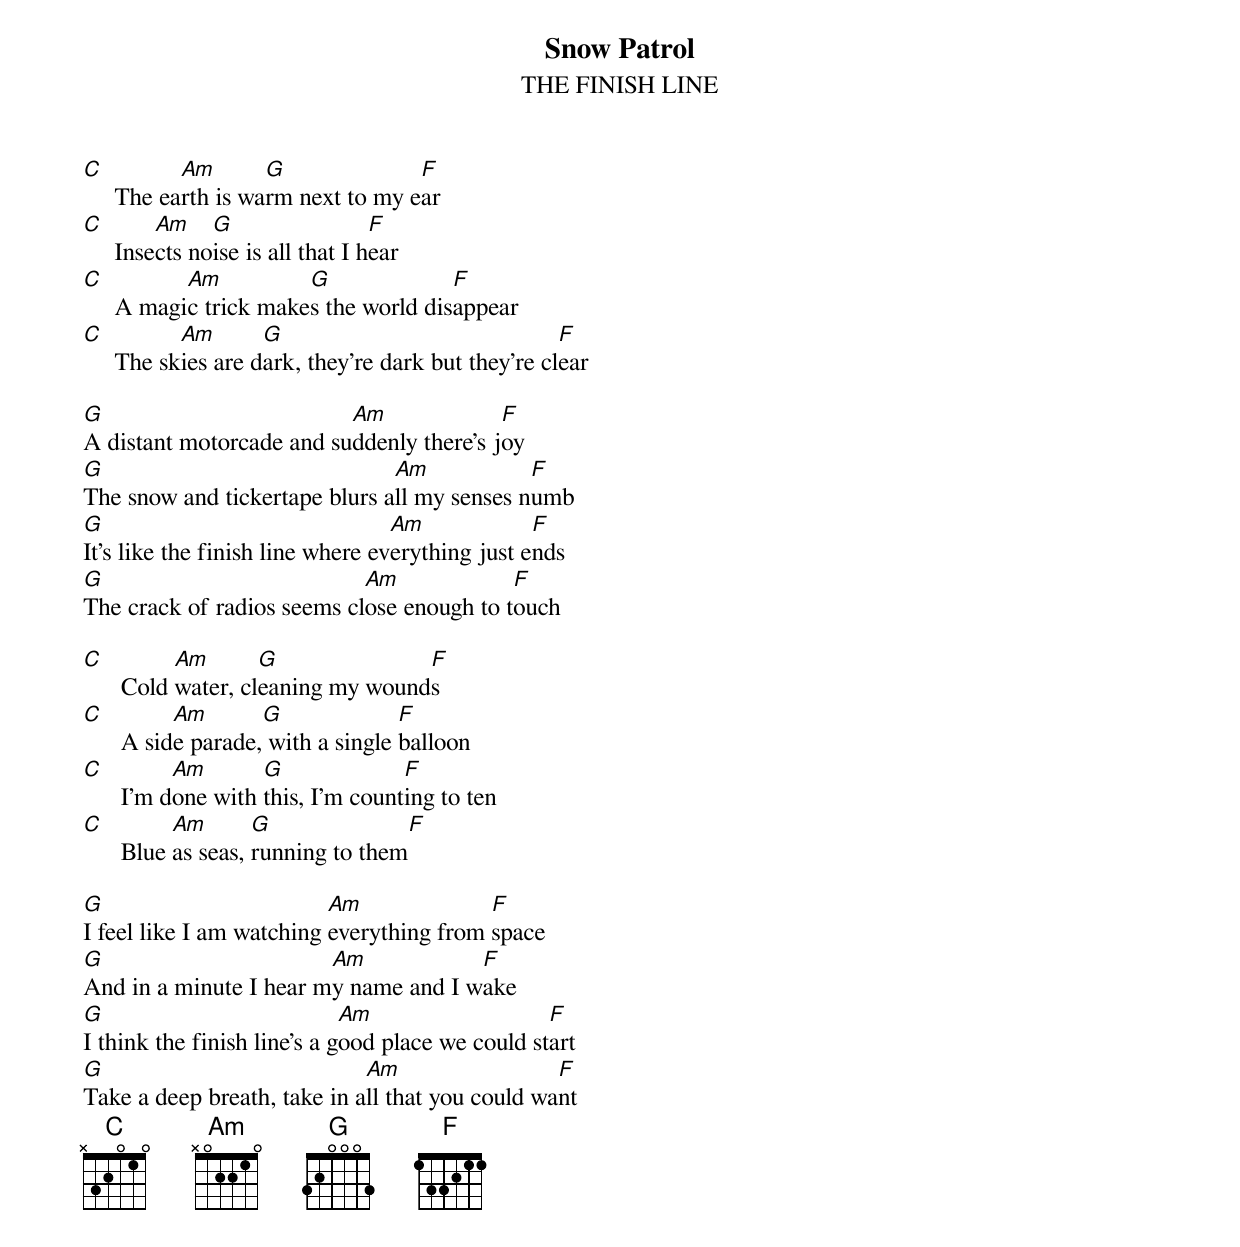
Snow Patrol
THE FINISH LINE
C          Am       G              F
     The earth is warm next to my ear
C        Am    G                  F
     Insects noise is all that I hear
C          Am          G              F
     A magic trick makes the world disappear
C          Am       G                               F
     The skies are dark, they're dark but they're clear

G                         Am              F
A distant motorcade and suddenly there's joy
G                              Am            F
The snow and tickertape blurs all my senses numb
G                                 Am             F
It's like the finish line where everything just ends
G                           Am             F
The crack of radios seems close enough to touch

C          Am       G              F
      Cold water, cleaning my wounds
C          Am       G              F
      A side parade, with a single balloon
C          Am       G              F
      I'm done with this, I'm counting to ten
C          Am       G              F
      Blue as seas, running to them

G                         Am              F
I feel like I am watching everything from space
G                       Am            F
And in a minute I hear my name and I wake
G                            Am                   F
I think the finish line's a good place we could start
G                            Am                  F
Take a deep breath, take in all that you could want
